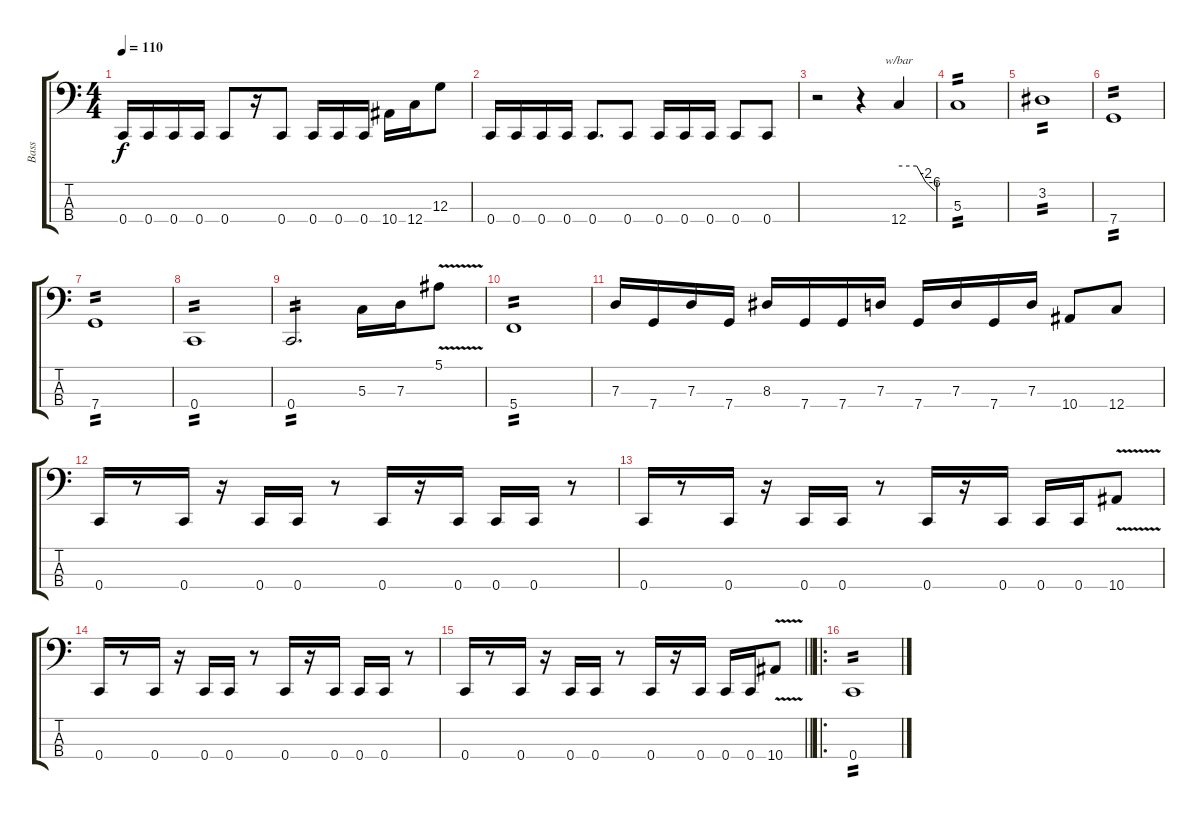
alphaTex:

\track ("Bass" "Bass") {instrument electricbassfinger}
\staff {score tabs}
\tuning (F2 C2 G1 C1) {hide}
\ts (4 4)
\tempo 110
\clef f4
\ks c
0.4.16{dy f} 0.4.16 0.4.16 0.4.16 0.4.8 r.16 0.4.8 0.4.16 0.4.16 0.4.16 10.4.16 12.4.16 12.3.8 |
0.4.16 0.4.16 0.4.16 0.4.16 0.4.8{d} 0.4.8 0.4.16 0.4.16 0.4.16 0.4.8 0.4.8 |
r.2 r.4 12.4.4{tbe (custom default 0 0 30 0 45 -8 60 -24)} |
5.3.1{tp 2} |
3.2.1{tp 2} |
7.4.1{tp 2} |
7.4.1{tp 2} |
0.4.1{tp 2} |
0.4.2{d tp 2} 5.3.16 7.3.16 5.1{v}.8 |
5.4.1{tp 2} |
7.3.16 7.4.16 7.3.16 7.4.16 8.3.16 7.4.16 7.4.16 7.3.16 7.4.16 7.3.16 7.4.16 7.3.16 10.4.8 12.4.8 |
0.4.16 r.8 0.4.16 r.16 0.4.16 0.4.16 r.8 0.4.16 r.16 0.4.16 0.4.16 0.4.16 r.8 |
0.4.16 r.8 0.4.16 r.16 0.4.16 0.4.16 r.8 0.4.16 r.16 0.4.16 0.4.16 0.4.16 10.4{v}.8 |
0.4.16 r.8 0.4.16 r.16 0.4.16 0.4.16 r.8 0.4.16 r.16 0.4.16 0.4.16 0.4.16 r.8 |
\barLineRight lightlight
0.4.16 r.8 0.4.16 r.16 0.4.16 0.4.16 r.8 0.4.16 r.16 0.4.16 0.4.16 0.4.16 10.4{v}.8 |
\ro
0.4.1{tp 2}
